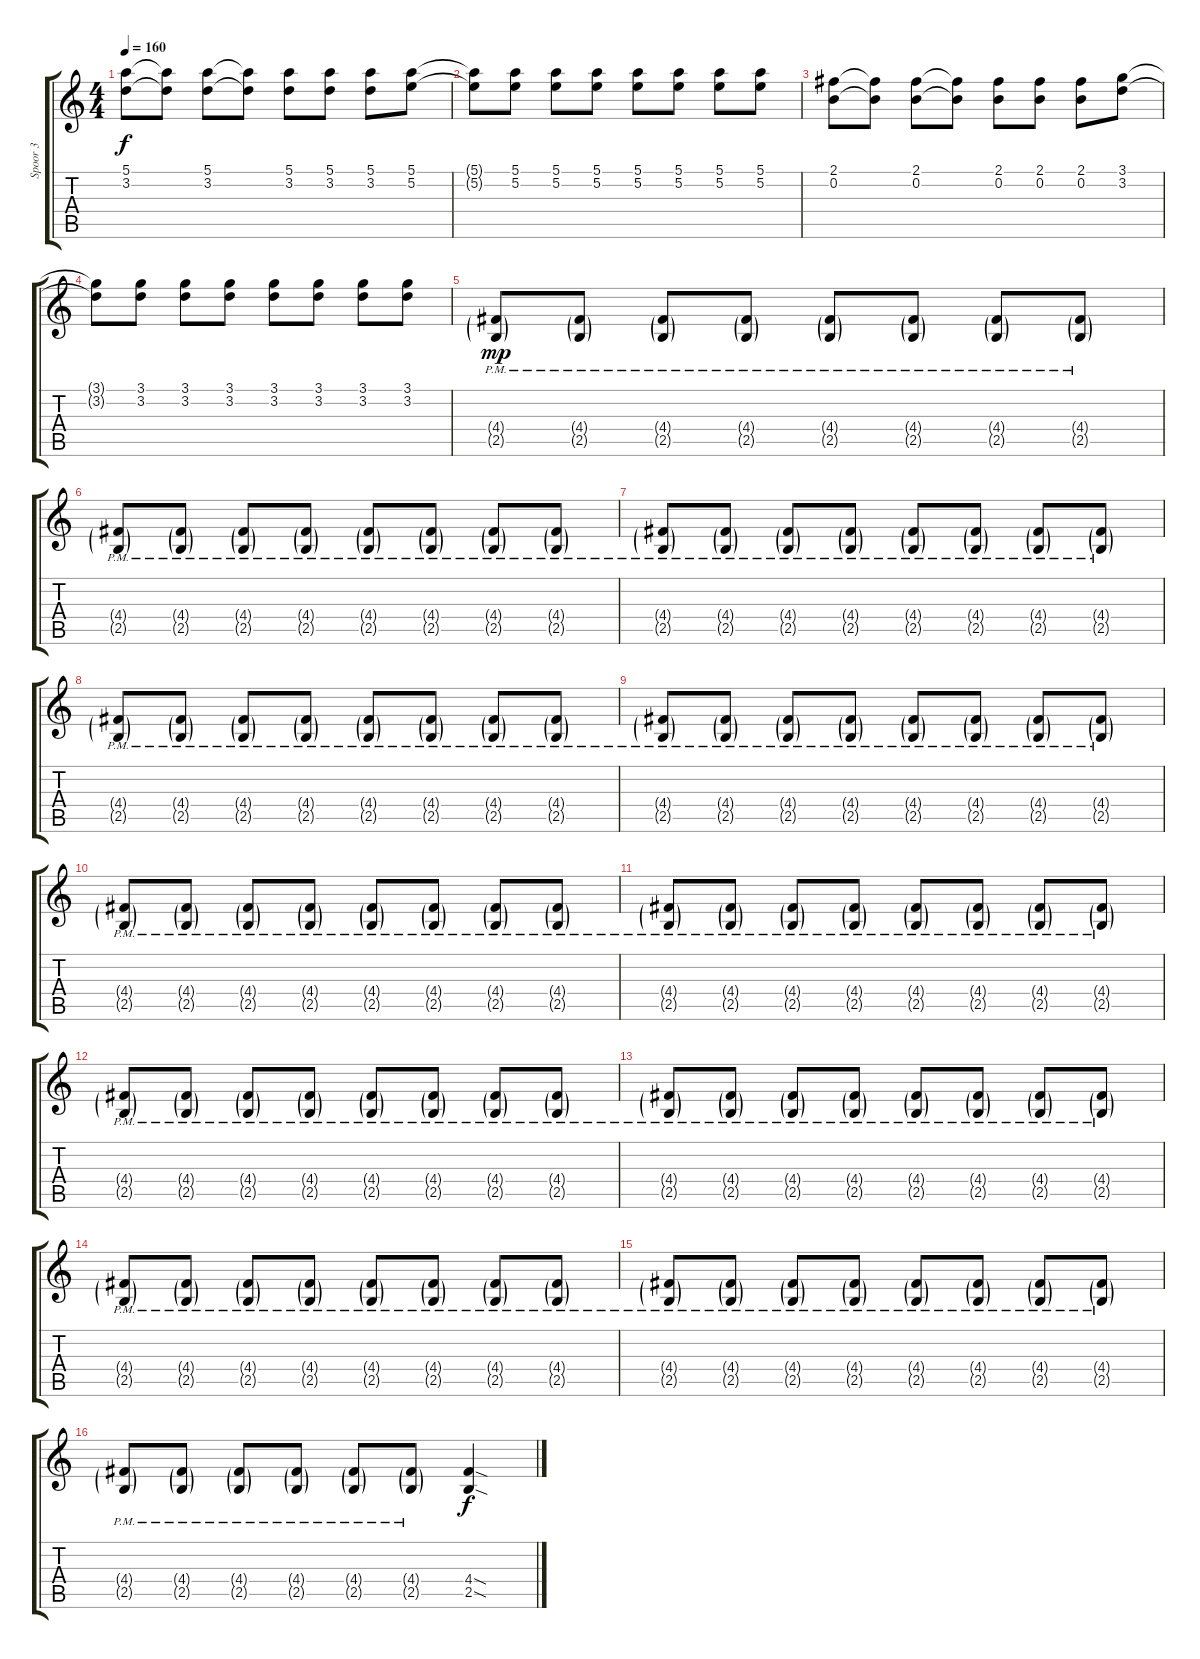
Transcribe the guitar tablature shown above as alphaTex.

\track ("Spoor 3" "Spoor 3") {instrument distortionguitar}
\staff {score tabs}
\tuning (E4 B3 G3 D3 A2 E2) {hide}
\ts (4 4)
\tempo 160
\clef g2
\ks c
(5.1 3.2).8{dy f} (5.1{t} 3.2{t}).8 (5.1 3.2).8 (5.1{t} 3.2{t}).8 (5.1 3.2).8 (5.1 3.2).8 (5.1 3.2).8 (5.1 5.2).8 |
(5.1{t} 5.2{t}).8 (5.1 5.2).8 (5.1 5.2).8 (5.1 5.2).8 (5.1 5.2).8 (5.1 5.2).8 (5.1 5.2).8 (5.1 5.2).8 |
(2.1 0.2).8 (2.1{t} 0.2{t}).8 (2.1 0.2).8 (2.1{t} 0.2{t}).8 (2.1 0.2).8 (2.1 0.2).8 (2.1 0.2).8 (3.1 3.2).8 |
(3.1{t} 3.2{t}).8 (3.1 3.2).8 (3.1 3.2).8 (3.1 3.2).8 (3.1 3.2).8 (3.1 3.2).8 (3.1 3.2).8 (3.1 3.2).8 |
(4.4{g pm} 2.5{g pm}).8{dy mp} (4.4{g pm} 2.5{g pm}).8 (4.4{g pm} 2.5{g pm}).8 (4.4{g pm} 2.5{g pm}).8 (4.4{g pm} 2.5{g pm}).8 (4.4{g pm} 2.5{g pm}).8 (4.4{g pm} 2.5{g pm}).8 (4.4{g pm} 2.5{g pm}).8 |
(4.4{g pm} 2.5{g pm}).8 (4.4{g pm} 2.5{g pm}).8 (4.4{g pm} 2.5{g pm}).8 (4.4{g pm} 2.5{g pm}).8 (4.4{g pm} 2.5{g pm}).8 (4.4{g pm} 2.5{g pm}).8 (4.4{g pm} 2.5{g pm}).8 (4.4{g pm} 2.5{g pm}).8 |
(4.4{g pm} 2.5{g pm}).8 (4.4{g pm} 2.5{g pm}).8 (4.4{g pm} 2.5{g pm}).8 (4.4{g pm} 2.5{g pm}).8 (4.4{g pm} 2.5{g pm}).8 (4.4{g pm} 2.5{g pm}).8 (4.4{g pm} 2.5{g pm}).8 (4.4{g pm} 2.5{g pm}).8 |
(4.4{g pm} 2.5{g pm}).8 (4.4{g pm} 2.5{g pm}).8 (4.4{g pm} 2.5{g pm}).8 (4.4{g pm} 2.5{g pm}).8 (4.4{g pm} 2.5{g pm}).8 (4.4{g pm} 2.5{g pm}).8 (4.4{g pm} 2.5{g pm}).8 (4.4{g pm} 2.5{g pm}).8 |
(4.4{g pm} 2.5{g pm}).8 (4.4{g pm} 2.5{g pm}).8 (4.4{g pm} 2.5{g pm}).8 (4.4{g pm} 2.5{g pm}).8 (4.4{g pm} 2.5{g pm}).8 (4.4{g pm} 2.5{g pm}).8 (4.4{g pm} 2.5{g pm}).8 (4.4{g pm} 2.5{g pm}).8 |
(4.4{g pm} 2.5{g pm}).8 (4.4{g pm} 2.5{g pm}).8 (4.4{g pm} 2.5{g pm}).8 (4.4{g pm} 2.5{g pm}).8 (4.4{g pm} 2.5{g pm}).8 (4.4{g pm} 2.5{g pm}).8 (4.4{g pm} 2.5{g pm}).8 (4.4{g pm} 2.5{g pm}).8 |
(4.4{g pm} 2.5{g pm}).8 (4.4{g pm} 2.5{g pm}).8 (4.4{g pm} 2.5{g pm}).8 (4.4{g pm} 2.5{g pm}).8 (4.4{g pm} 2.5{g pm}).8 (4.4{g pm} 2.5{g pm}).8 (4.4{g pm} 2.5{g pm}).8 (4.4{g pm} 2.5{g pm}).8 |
(4.4{g pm} 2.5{g pm}).8 (4.4{g pm} 2.5{g pm}).8 (4.4{g pm} 2.5{g pm}).8 (4.4{g pm} 2.5{g pm}).8 (4.4{g pm} 2.5{g pm}).8 (4.4{g pm} 2.5{g pm}).8 (4.4{g pm} 2.5{g pm}).8 (4.4{g pm} 2.5{g pm}).8 |
(4.4{g pm} 2.5{g pm}).8 (4.4{g pm} 2.5{g pm}).8 (4.4{g pm} 2.5{g pm}).8 (4.4{g pm} 2.5{g pm}).8 (4.4{g pm} 2.5{g pm}).8 (4.4{g pm} 2.5{g pm}).8 (4.4{g pm} 2.5{g pm}).8 (4.4{g pm} 2.5{g pm}).8 |
(4.4{g pm} 2.5{g pm}).8 (4.4{g pm} 2.5{g pm}).8 (4.4{g pm} 2.5{g pm}).8 (4.4{g pm} 2.5{g pm}).8 (4.4{g pm} 2.5{g pm}).8 (4.4{g pm} 2.5{g pm}).8 (4.4{g pm} 2.5{g pm}).8 (4.4{g pm} 2.5{g pm}).8 |
(4.4{g pm} 2.5{g pm}).8 (4.4{g pm} 2.5{g pm}).8 (4.4{g pm} 2.5{g pm}).8 (4.4{g pm} 2.5{g pm}).8 (4.4{g pm} 2.5{g pm}).8 (4.4{g pm} 2.5{g pm}).8 (4.4{g pm} 2.5{g pm}).8 (4.4{g pm} 2.5{g pm}).8 |
(4.4{g pm} 2.5{g pm}).8 (4.4{g pm} 2.5{g pm}).8 (4.4{g pm} 2.5{g pm}).8 (4.4{g pm} 2.5{g pm}).8 (4.4{g pm} 2.5{g pm}).8 (4.4{g pm} 2.5{g pm}).8 (4.4{sod} 2.5{sod}).4{dy f}
